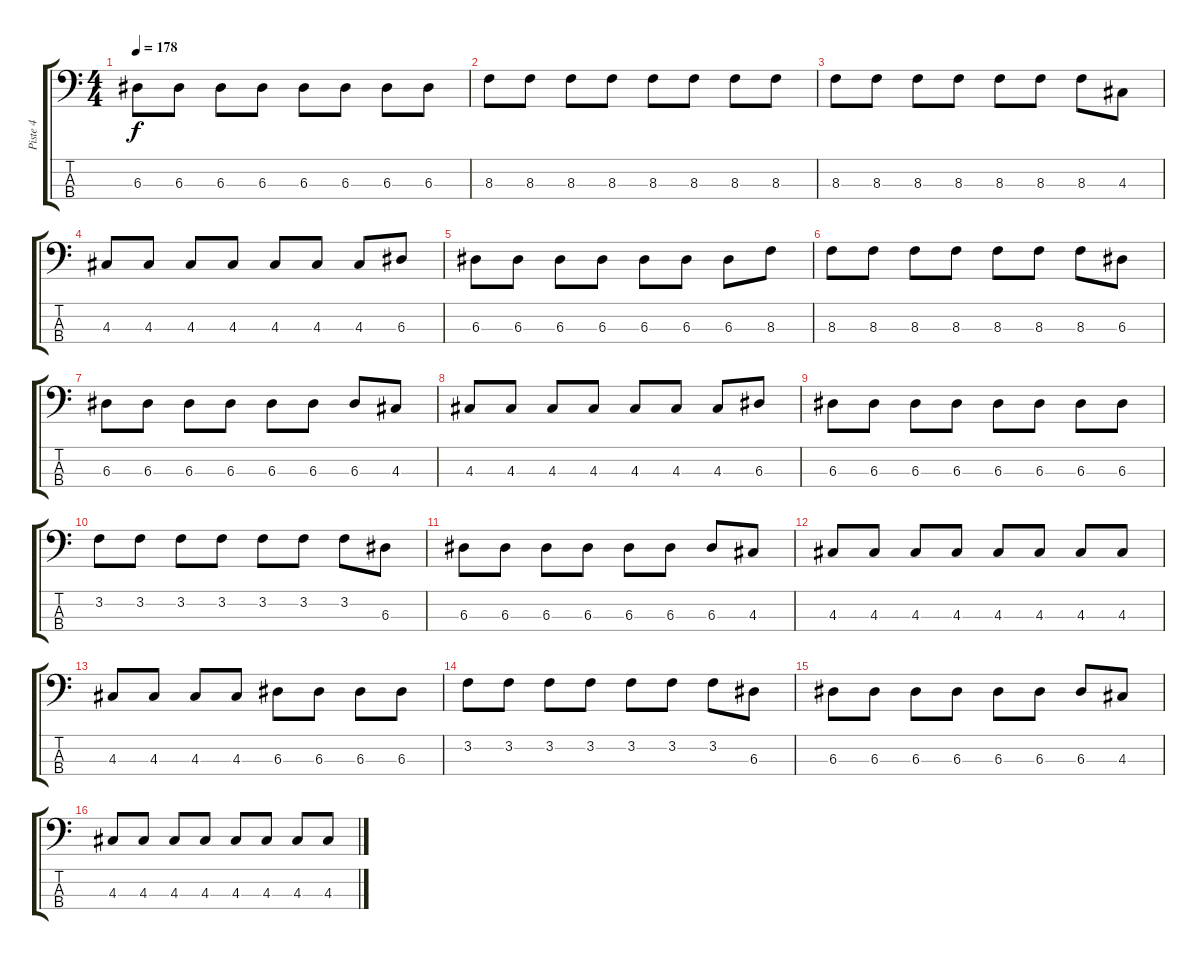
\track ("Piste 4" "Piste 4") {instrument electricbassfinger}
\staff {score tabs}
\tuning (G2 D2 A1 E1) {hide}
\ts (4 4)
\tempo 178
\clef f4
\ks c
6.3.8{dy f} 6.3.8 6.3.8 6.3.8 6.3.8 6.3.8 6.3.8 6.3.8 |
8.3.8 8.3.8 8.3.8 8.3.8 8.3.8 8.3.8 8.3.8 8.3.8 |
8.3.8 8.3.8 8.3.8 8.3.8 8.3.8 8.3.8 8.3.8 4.3.8 |
4.3.8 4.3.8 4.3.8 4.3.8 4.3.8 4.3.8 4.3.8 6.3.8 |
6.3.8 6.3.8 6.3.8 6.3.8 6.3.8 6.3.8 6.3.8 8.3.8 |
8.3.8 8.3.8 8.3.8 8.3.8 8.3.8 8.3.8 8.3.8 6.3.8 |
6.3.8 6.3.8 6.3.8 6.3.8 6.3.8 6.3.8 6.3.8 4.3.8 |
4.3.8 4.3.8 4.3.8 4.3.8 4.3.8 4.3.8 4.3.8 6.3.8 |
6.3.8 6.3.8 6.3.8 6.3.8 6.3.8 6.3.8 6.3.8 6.3.8 |
3.2.8 3.2.8 3.2.8 3.2.8 3.2.8 3.2.8 3.2.8 6.3.8 |
6.3.8 6.3.8 6.3.8 6.3.8 6.3.8 6.3.8 6.3.8 4.3.8 |
4.3.8 4.3.8 4.3.8 4.3.8 4.3.8 4.3.8 4.3.8 4.3.8 |
4.3.8 4.3.8 4.3.8 4.3.8 6.3.8 6.3.8 6.3.8 6.3.8 |
3.2.8 3.2.8 3.2.8 3.2.8 3.2.8 3.2.8 3.2.8 6.3.8 |
6.3.8 6.3.8 6.3.8 6.3.8 6.3.8 6.3.8 6.3.8 4.3.8 |
4.3.8 4.3.8 4.3.8 4.3.8 4.3.8 4.3.8 4.3.8 4.3.8
